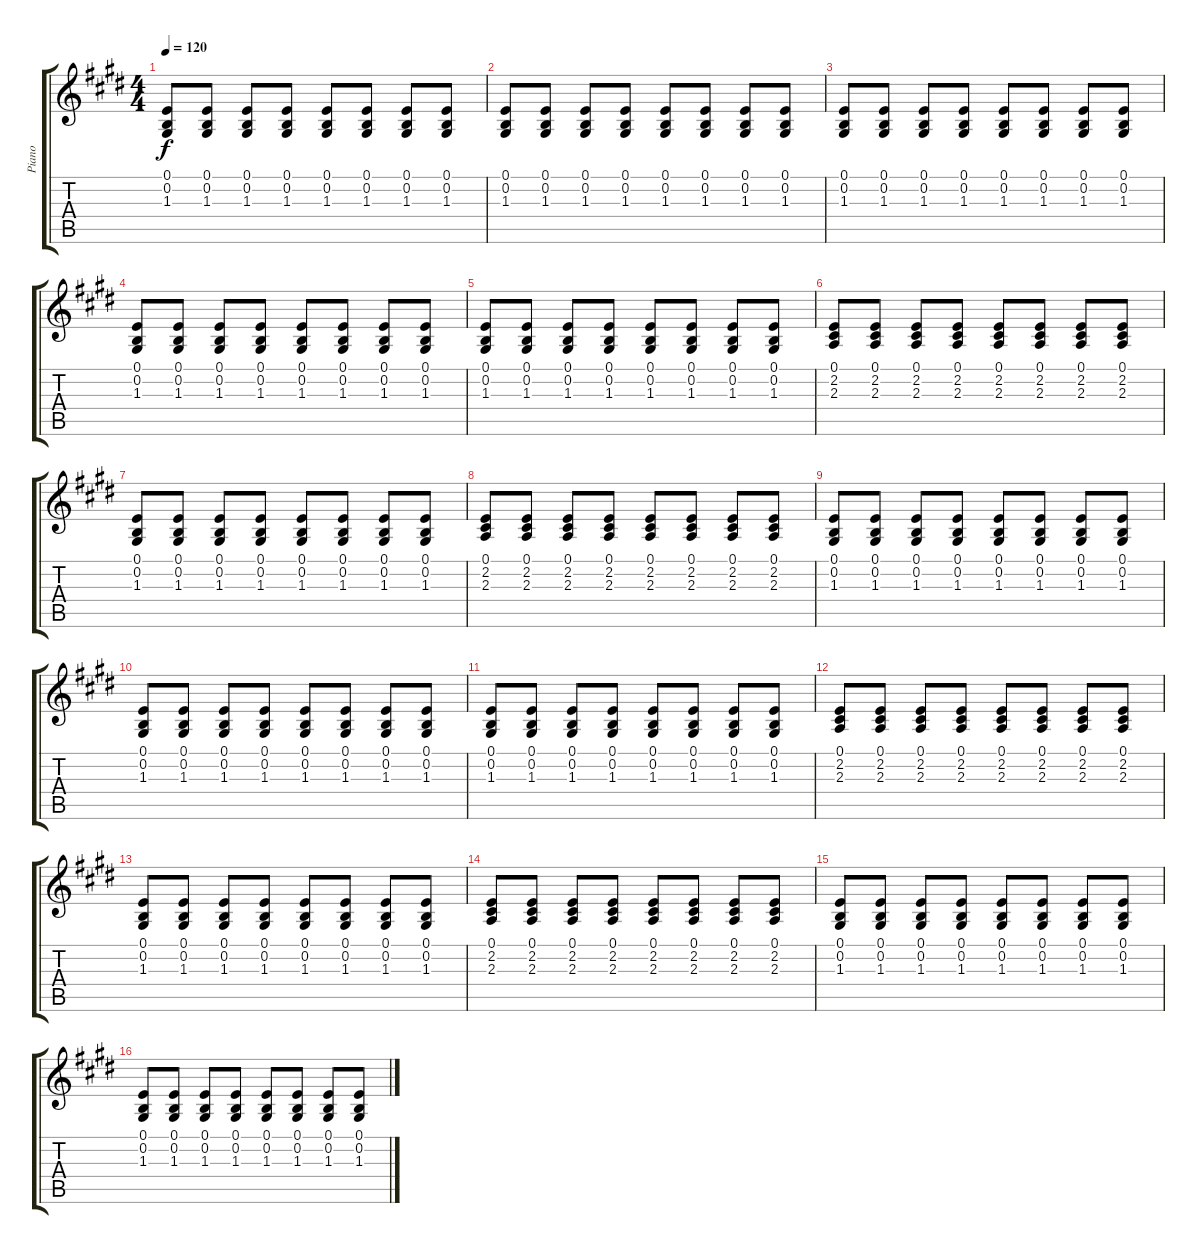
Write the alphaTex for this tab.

\track ("Piano" "Piano") {instrument brightacousticpiano}
\staff {score tabs}
\tuning (E4 B3 G3 D3 A2 E2) {hide}
\ts (4 4)
\tempo 120
\clef g2
\ks e
(0.1 0.2 1.3).8{dy f} (0.1 0.2 1.3).8 (0.1 0.2 1.3).8 (0.1 0.2 1.3).8 (0.1 0.2 1.3).8 (0.1 0.2 1.3).8 (0.1 0.2 1.3).8 (0.1 0.2 1.3).8 |
(0.1 0.2 1.3).8 (0.1 0.2 1.3).8 (0.1 0.2 1.3).8 (0.1 0.2 1.3).8 (0.1 0.2 1.3).8 (0.1 0.2 1.3).8 (0.1 0.2 1.3).8 (0.1 0.2 1.3).8 |
(0.1 0.2 1.3).8 (0.1 0.2 1.3).8 (0.1 0.2 1.3).8 (0.1 0.2 1.3).8 (0.1 0.2 1.3).8 (0.1 0.2 1.3).8 (0.1 0.2 1.3).8 (0.1 0.2 1.3).8 |
(0.1 0.2 1.3).8 (0.1 0.2 1.3).8 (0.1 0.2 1.3).8 (0.1 0.2 1.3).8 (0.1 0.2 1.3).8 (0.1 0.2 1.3).8 (0.1 0.2 1.3).8 (0.1 0.2 1.3).8 |
(0.1 0.2 1.3).8 (0.1 0.2 1.3).8 (0.1 0.2 1.3).8 (0.1 0.2 1.3).8 (0.1 0.2 1.3).8 (0.1 0.2 1.3).8 (0.1 0.2 1.3).8 (0.1 0.2 1.3).8 |
(0.1 2.2 2.3).8 (0.1 2.2 2.3).8 (0.1 2.2 2.3).8 (0.1 2.2 2.3).8 (0.1 2.2 2.3).8 (0.1 2.2 2.3).8 (0.1 2.2 2.3).8 (0.1 2.2 2.3).8 |
(0.1 0.2 1.3).8 (0.1 0.2 1.3).8 (0.1 0.2 1.3).8 (0.1 0.2 1.3).8 (0.1 0.2 1.3).8 (0.1 0.2 1.3).8 (0.1 0.2 1.3).8 (0.1 0.2 1.3).8 |
(0.1 2.2 2.3).8 (0.1 2.2 2.3).8 (0.1 2.2 2.3).8 (0.1 2.2 2.3).8 (0.1 2.2 2.3).8 (0.1 2.2 2.3).8 (0.1 2.2 2.3).8 (0.1 2.2 2.3).8 |
(0.1 0.2 1.3).8 (0.1 0.2 1.3).8 (0.1 0.2 1.3).8 (0.1 0.2 1.3).8 (0.1 0.2 1.3).8 (0.1 0.2 1.3).8 (0.1 0.2 1.3).8 (0.1 0.2 1.3).8 |
(0.1 0.2 1.3).8 (0.1 0.2 1.3).8 (0.1 0.2 1.3).8 (0.1 0.2 1.3).8 (0.1 0.2 1.3).8 (0.1 0.2 1.3).8 (0.1 0.2 1.3).8 (0.1 0.2 1.3).8 |
(0.1 0.2 1.3).8 (0.1 0.2 1.3).8 (0.1 0.2 1.3).8 (0.1 0.2 1.3).8 (0.1 0.2 1.3).8 (0.1 0.2 1.3).8 (0.1 0.2 1.3).8 (0.1 0.2 1.3).8 |
(0.1 2.2 2.3).8 (0.1 2.2 2.3).8 (0.1 2.2 2.3).8 (0.1 2.2 2.3).8 (0.1 2.2 2.3).8 (0.1 2.2 2.3).8 (0.1 2.2 2.3).8 (0.1 2.2 2.3).8 |
(0.1 0.2 1.3).8 (0.1 0.2 1.3).8 (0.1 0.2 1.3).8 (0.1 0.2 1.3).8 (0.1 0.2 1.3).8 (0.1 0.2 1.3).8 (0.1 0.2 1.3).8 (0.1 0.2 1.3).8 |
(0.1 2.2 2.3).8 (0.1 2.2 2.3).8 (0.1 2.2 2.3).8 (0.1 2.2 2.3).8 (0.1 2.2 2.3).8 (0.1 2.2 2.3).8 (0.1 2.2 2.3).8 (0.1 2.2 2.3).8 |
(0.1 0.2 1.3).8 (0.1 0.2 1.3).8 (0.1 0.2 1.3).8 (0.1 0.2 1.3).8 (0.1 0.2 1.3).8 (0.1 0.2 1.3).8 (0.1 0.2 1.3).8 (0.1 0.2 1.3).8 |
(0.1 0.2 1.3).8 (0.1 0.2 1.3).8 (0.1 0.2 1.3).8 (0.1 0.2 1.3).8 (0.1 0.2 1.3).8 (0.1 0.2 1.3).8 (0.1 0.2 1.3).8 (0.1 0.2 1.3).8
